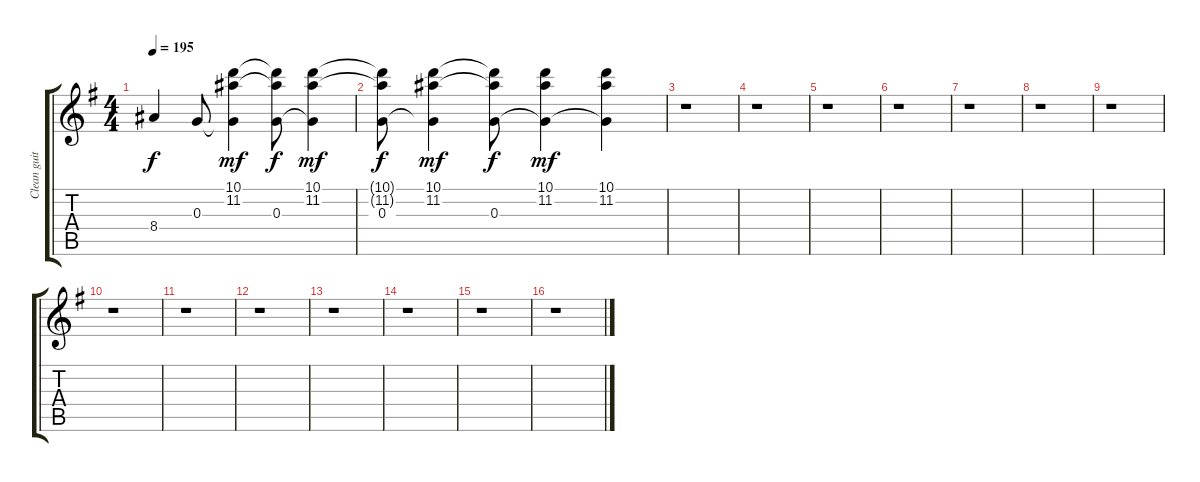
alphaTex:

\track ("Clean guitar" "Clean guit") {instrument acousticguitarsteel}
\staff {score tabs}
\tuning (E4 B3 G3 D3 A2 E2) {hide}
\ts (4 4)
\tempo 195
\clef g2
\ks eminor
8.4.4{dy f} 0.3.8 (10.1 11.2 0.3{t}).4{dy mf} (10.1{t} 11.2{t} 0.3).8{dy f} (10.1 11.2 0.3{t}).4{dy mf} |
(10.1{t} 11.2{t} 0.3).8{dy f} (10.1 11.2 0.3{t}).4{dy mf} (10.1{t} 11.2{t} 0.3).8{dy f} (10.1 11.2 0.3{t}).4{dy mf} (10.1 11.2 0.3{t}).4 |
r.1 |
r.1 |
r.1 |
r.1 |
r.1 |
r.1 |
r.1 |
r.1 |
r.1 |
r.1 |
r.1 |
r.1 |
r.1 |
r.1
